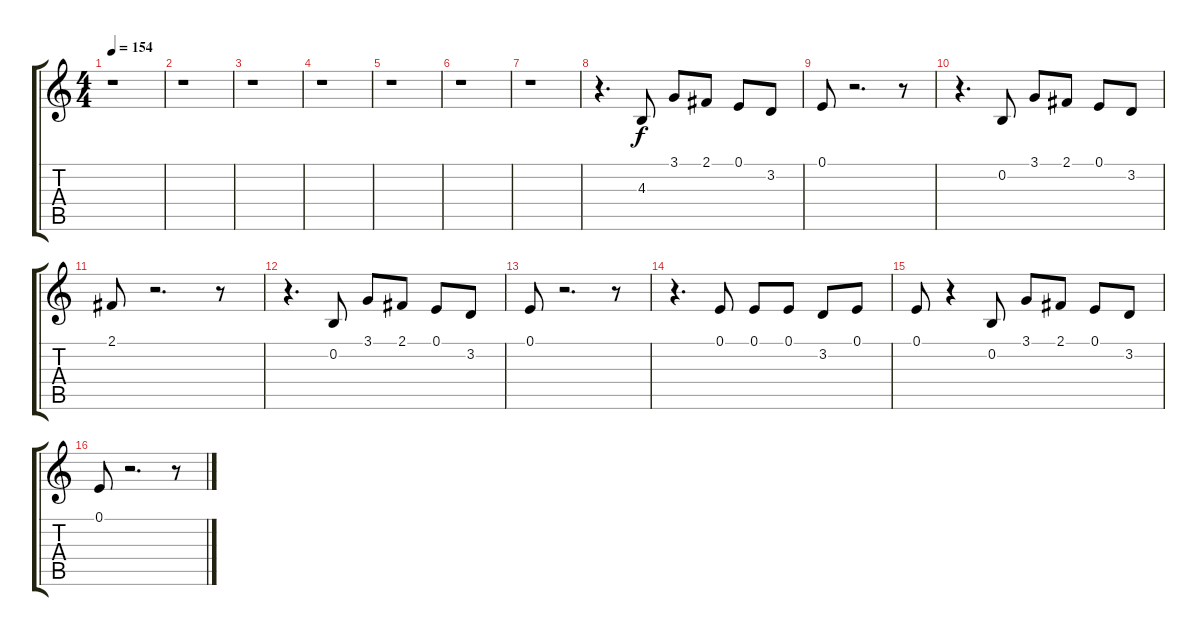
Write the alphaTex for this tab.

\track "" {instrument choiraahs}
\staff {score tabs}
\tuning (E4 B3 G3 D3 A2 E2) {hide}
\ts (4 4)
\tempo 154
\clef g2
\ks c
r.1{dy f instrument choiraahs} |
r.1 |
r.1 |
r.1 |
r.1 |
r.1 |
r.1 |
r.4{d} 4.3.8 3.1.8 2.1.8 0.1.8 3.2.8 |
0.1.8 r.2{d} r.8 |
r.4{d} 0.2.8 3.1.8 2.1.8 0.1.8 3.2.8 |
2.1.8 r.2{d} r.8 |
r.4{d} 0.2.8 3.1.8 2.1.8 0.1.8 3.2.8 |
0.1.8 r.2{d} r.8 |
r.4{d} 0.1.8 0.1.8 0.1.8 3.2.8 0.1.8 |
0.1.8 r.4 0.2.8 3.1.8 2.1.8 0.1.8 3.2.8 |
0.1.8 r.2{d} r.8
